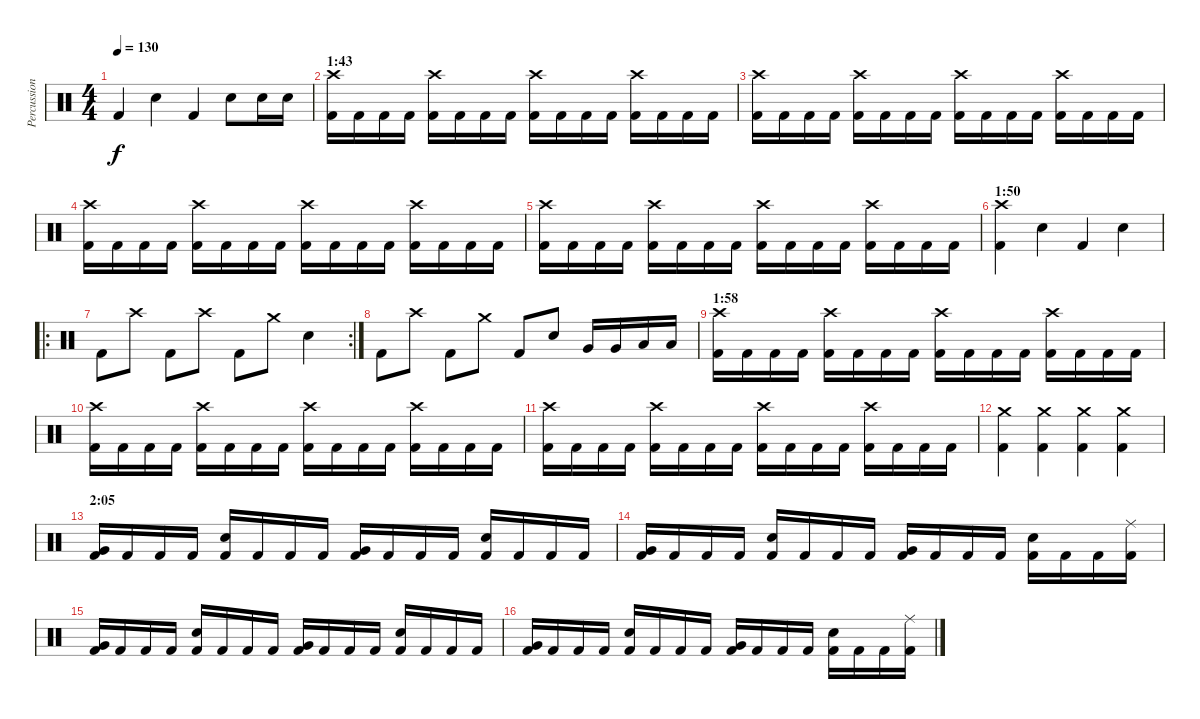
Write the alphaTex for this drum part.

\track ("Percussioni" "Percussion") {instrument percussion}
\staff {score}
\articulation defaults
\ts (4 4)
\tempo 130
\clef neutral
\ks c "Kick (hit) 2".4{dy f} "Snare (hit) 2".4 "Kick (hit) 2".4 "Snare (hit) 2".8 "Snare (hit) 2".16 "Snare (hit) 2".16
|
\section ("" "1:43")
("Kick (hit) 2" "Crash high (hit)").16 "Kick (hit) 2".16 "Kick (hit) 2".16 "Kick (hit) 2".16 ("Kick (hit) 2" "Crash high (hit)").16 "Kick (hit) 2".16 "Kick (hit) 2".16 "Kick (hit) 2".16 ("Kick (hit) 2" "Crash high (hit)").16 "Kick (hit) 2".16 "Kick (hit) 2".16 "Kick (hit) 2".16 ("Kick (hit) 2" "Crash high (hit)").16 "Kick (hit) 2".16 "Kick (hit) 2".16 "Kick (hit) 2".16 |
("Kick (hit) 2" "Crash high (hit)").16 "Kick (hit) 2".16 "Kick (hit) 2".16 "Kick (hit) 2".16 ("Kick (hit) 2" "Crash high (hit)").16 "Kick (hit) 2".16 "Kick (hit) 2".16 "Kick (hit) 2".16 ("Kick (hit) 2" "Crash high (hit)").16 "Kick (hit) 2".16 "Kick (hit) 2".16 "Kick (hit) 2".16 ("Kick (hit) 2" "Crash high (hit)").16 "Kick (hit) 2".16 "Kick (hit) 2".16 "Kick (hit) 2".16 |
("Kick (hit) 2" "Crash high (hit)").16 "Kick (hit) 2".16 "Kick (hit) 2".16 "Kick (hit) 2".16 ("Kick (hit) 2" "Crash high (hit)").16 "Kick (hit) 2".16 "Kick (hit) 2".16 "Kick (hit) 2".16 ("Kick (hit) 2" "Crash high (hit)").16 "Kick (hit) 2".16 "Kick (hit) 2".16 "Kick (hit) 2".16 ("Kick (hit) 2" "Crash high (hit)").16 "Kick (hit) 2".16 "Kick (hit) 2".16 "Kick (hit) 2".16 |
("Kick (hit) 2" "Crash high (hit)").16 "Kick (hit) 2".16 "Kick (hit) 2".16 "Kick (hit) 2".16 ("Kick (hit) 2" "Crash high (hit)").16 "Kick (hit) 2".16 "Kick (hit) 2".16 "Kick (hit) 2".16 ("Kick (hit) 2" "Crash high (hit)").16 "Kick (hit) 2".16 "Kick (hit) 2".16 "Kick (hit) 2".16 ("Kick (hit) 2" "Crash high (hit)").16 "Kick (hit) 2".16 "Kick (hit) 2".16 "Kick (hit) 2".16 |
\section ("" "1:50")
("Kick (hit) 2" "Crash high (hit)").4 "Snare (hit) 2".4 "Kick (hit) 2".4 "Snare (hit) 2".4 |
\ro
\rc 2 "Kick (hit) 2".8 "Crash high (hit)".8 "Kick (hit) 2".8 "Crash high (hit)".8 "Kick (hit) 2".8 "Crash medium (hit)".8 "Snare (hit) 2".4
|
"Kick (hit) 2".8 "Crash high (hit)".8 "Kick (hit) 2".8 "Crash medium (hit)".8 "Kick (hit) 2".8 "Snare (hit) 2".8 "Very Low Tom (hit)".16 "Very Low Tom (hit)".16 "Low Tom (hit)".16 "Low Tom (hit)".16 |
\section ("" "1:58")
("Kick (hit) 2" "Crash high (hit)").16 "Kick (hit) 2".16 "Kick (hit) 2".16 "Kick (hit) 2".16 ("Kick (hit) 2" "Crash high (hit)").16 "Kick (hit) 2".16 "Kick (hit) 2".16 "Kick (hit) 2".16 ("Kick (hit) 2" "Crash high (hit)").16 "Kick (hit) 2".16 "Kick (hit) 2".16 "Kick (hit) 2".16 ("Kick (hit) 2" "Crash high (hit)").16 "Kick (hit) 2".16 "Kick (hit) 2".16 "Kick (hit) 2".16 |
("Kick (hit) 2" "Crash high (hit)").16 "Kick (hit) 2".16 "Kick (hit) 2".16 "Kick (hit) 2".16 ("Kick (hit) 2" "Crash high (hit)").16 "Kick (hit) 2".16 "Kick (hit) 2".16 "Kick (hit) 2".16 ("Kick (hit) 2" "Crash high (hit)").16 "Kick (hit) 2".16 "Kick (hit) 2".16 "Kick (hit) 2".16 ("Kick (hit) 2" "Crash high (hit)").16 "Kick (hit) 2".16 "Kick (hit) 2".16 "Kick (hit) 2".16 |
("Kick (hit) 2" "Crash high (hit)").16 "Kick (hit) 2".16 "Kick (hit) 2".16 "Kick (hit) 2".16 ("Kick (hit) 2" "Crash high (hit)").16 "Kick (hit) 2".16 "Kick (hit) 2".16 "Kick (hit) 2".16 ("Kick (hit) 2" "Crash high (hit)").16 "Kick (hit) 2".16 "Kick (hit) 2".16 "Kick (hit) 2".16 ("Kick (hit) 2" "Crash high (hit)").16 "Kick (hit) 2".16 "Kick (hit) 2".16 "Kick (hit) 2".16 |
("Kick (hit) 2" "Crash medium (hit)").4 ("Kick (hit) 2" "Crash medium (hit)").4 ("Kick (hit) 2" "Crash medium (hit)").4 ("Kick (hit) 2" "Crash medium (hit)").4 |
\section ("" "2:05")
("Kick (hit) 2" "Very Low Tom (hit)").16 "Kick (hit) 2".16 "Kick (hit) 2".16 "Kick (hit) 2".16 ("Kick (hit) 2" "Snare (hit) 2").16 "Kick (hit) 2".16 "Kick (hit) 2".16 "Kick (hit) 2".16 ("Kick (hit) 2" "Very Low Tom (hit)").16 "Kick (hit) 2".16 "Kick (hit) 2".16 "Kick (hit) 2".16 ("Kick (hit) 2" "Snare (hit) 2").16 "Kick (hit) 2".16 "Kick (hit) 2".16 "Kick (hit) 2".16 |
("Kick (hit) 2" "Very Low Tom (hit)").16 "Kick (hit) 2".16 "Kick (hit) 2".16 "Kick (hit) 2".16 ("Kick (hit) 2" "Snare (hit) 2").16 "Kick (hit) 2".16 "Kick (hit) 2".16 "Kick (hit) 2".16 ("Kick (hit) 2" "Very Low Tom (hit)").16 "Kick (hit) 2".16 "Kick (hit) 2".16 "Kick (hit) 2".16 ("Kick (hit) 2" "Snare (hit) 2").16 "Kick (hit) 2".16 "Kick (hit) 2".16 ("Kick (hit) 2" "Ride (middle)").16 |
("Kick (hit) 2" "Very Low Tom (hit)").16 "Kick (hit) 2".16 "Kick (hit) 2".16 "Kick (hit) 2".16 ("Kick (hit) 2" "Snare (hit) 2").16 "Kick (hit) 2".16 "Kick (hit) 2".16 "Kick (hit) 2".16 ("Kick (hit) 2" "Very Low Tom (hit)").16 "Kick (hit) 2".16 "Kick (hit) 2".16 "Kick (hit) 2".16 ("Kick (hit) 2" "Snare (hit) 2").16 "Kick (hit) 2".16 "Kick (hit) 2".16 "Kick (hit) 2".16 |
("Kick (hit) 2" "Very Low Tom (hit)").16 "Kick (hit) 2".16 "Kick (hit) 2".16 "Kick (hit) 2".16 ("Kick (hit) 2" "Snare (hit) 2").16 "Kick (hit) 2".16 "Kick (hit) 2".16 "Kick (hit) 2".16 ("Kick (hit) 2" "Very Low Tom (hit)").16 "Kick (hit) 2".16 "Kick (hit) 2".16 "Kick (hit) 2".16 ("Kick (hit) 2" "Snare (hit) 2").16 "Kick (hit) 2".16 "Kick (hit) 2".16 ("Kick (hit) 2" "Ride (middle)").16
